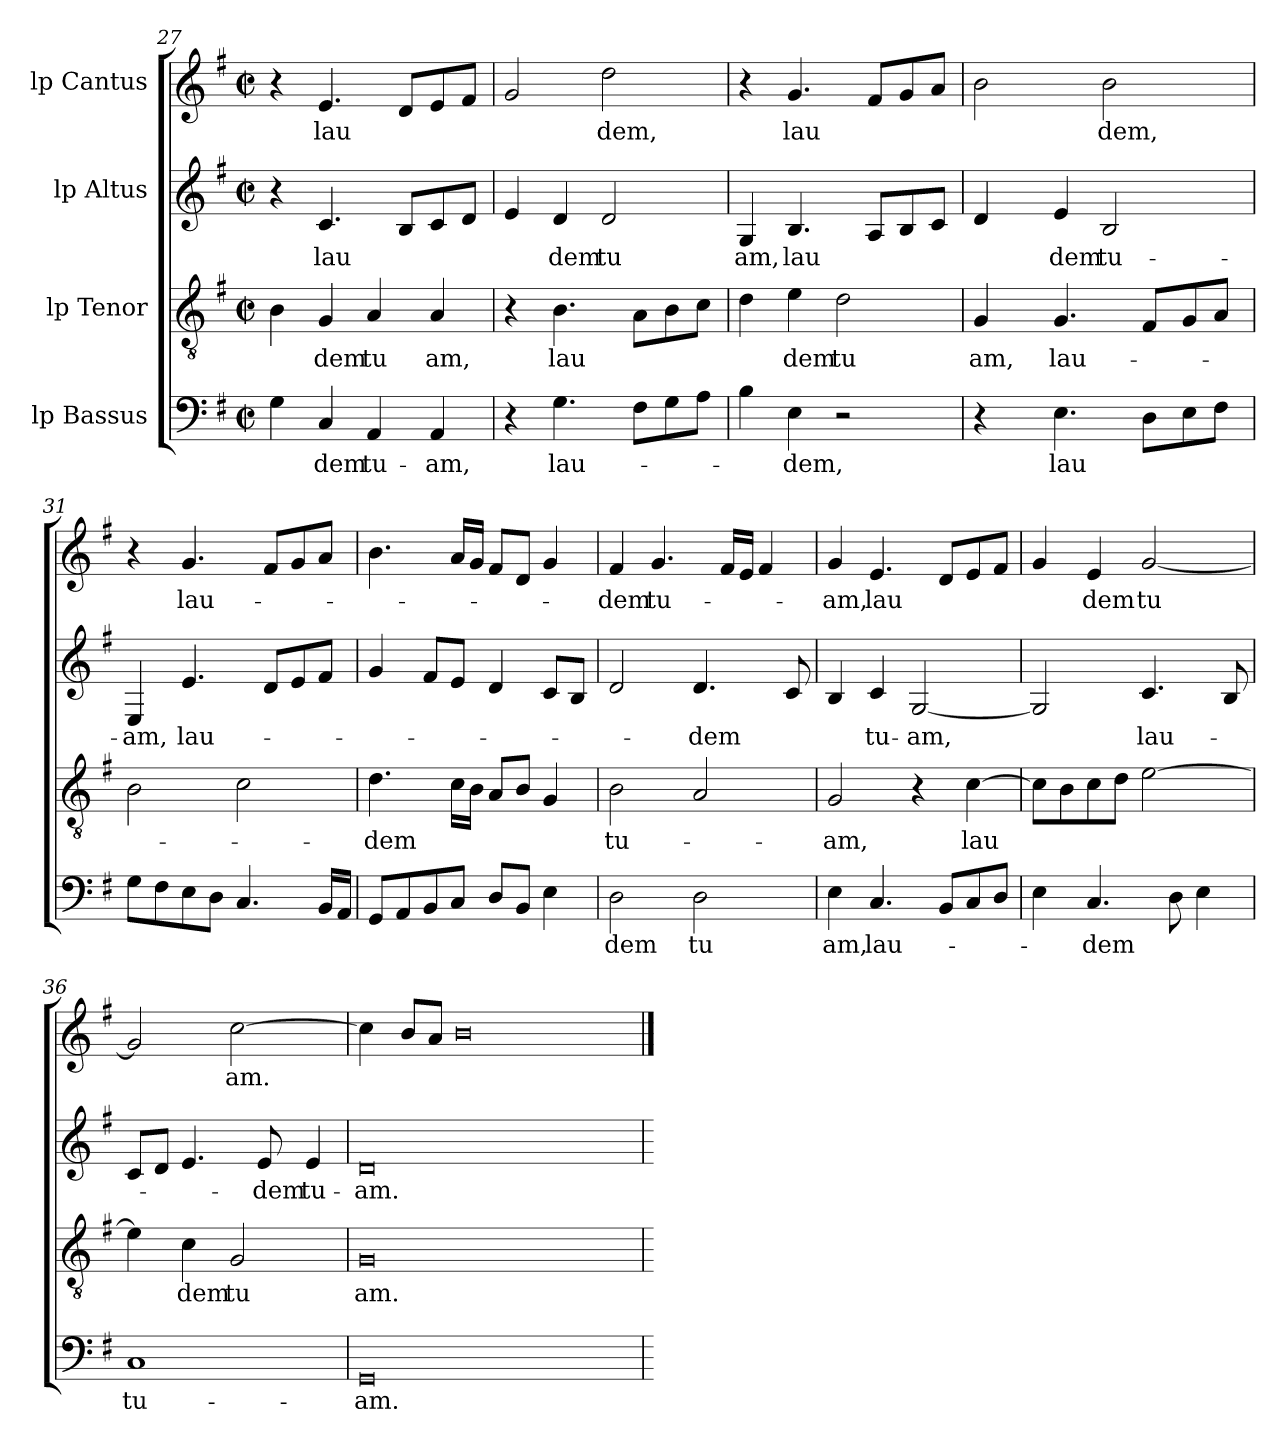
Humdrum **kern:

**kern	**text	**kern	**text	**kern	**text	**kern	**text
*part4	*part4	*part3	*part3	*part2	*part2	*part1	*part1
*staff4	*staff4	*staff3	*staff3	*staff2	*staff2	*staff1	*staff1
*I"lp Bassus	*	*I"lp Tenor	*	*I"lp Altus	*	*I"lp Cantus	*
*clefF4	*	*clefGv2	*	*clefG2	*	*clefG2	*
*k[f#]	*	*k[f#]	*	*k[f#]	*	*k[f#]	*
*G:	*	*G:	*	*G:	*	*G:	*
*M2/2	*	*M2/2	*	*M2/2	*	*M2/2	*
*met(c|)	*	*met(c|)	*	*met(c|)	*	*met(c|)	*
=27	=27	=27	=27	=27	=27	=27	=27
4G\	.	4B\	.	4r	.	4r	.
!	!LO:LY:b:cj	!	!LO:LY:b:cj	!	!LO:LY:b	!	!LO:LY:b
4C/	-dem	4G/	dem	4.c/	lau	4.e/	lau
!	!LO:LY:b:cj	!	!LO:LY:b:cj	!	!	!	!
4AA/	tu-	4A/	tu	.	.	.	.
.	.	.	.	8B/L	.	8d/L	.
!	!LO:LY:b:cj	!	!LO:LY:b:cj	!	!	!	!
4AA/	-am,	4A/	am,	8c/	.	8e/	.
.	.	.	.	8d/J	.	8f#/J	.
=28	=28	=28	=28	=28	=28	=28	=28
4r	.	4r	.	4e/	.	2g/	.
!	!LO:LY:b	!	!LO:LY:b	!	!LO:LY:b:cj	!	!
4.G\	lau-	4.B\	lau	4d/	dem	.	.
!	!	!	!	!	!LO:LY:b:cj	!	!LO:LY:b:cj
.	.	.	.	2d/	tu	2dd\	dem,
8F#\L	.	8A\L	.	.	.	.	.
8G\	.	8B\	.	.	.	.	.
8A\J	.	8c\J	.	.	.	.	.
=29	=29	=29	=29	=29	=29	=29	=29
!	!	!	!	!	!LO:LY:b:cj	!	!
4B\	.	4d\	.	4G/	am,	4r	.
!	!LO:LY:b:cj	!	!LO:LY:b:cj	!	!LO:LY:b	!	!LO:LY:b
4E\	-dem,	4e\	dem	4.B/	lau	4.g/	lau
!	!	!	!LO:LY:b:cj	!	!	!	!
2r	.	2d\	tu	.	.	.	.
.	.	.	.	8A/L	.	8f#/L	.
.	.	.	.	8B/	.	8g/	.
.	.	.	.	8c/J	.	8a/J	.
!!LO:LB:g=z
=30	=30	=30	=30	=30	=30	=30	=30
!	!	!	!LO:LY:b:cj	!	!	!	!
*	*	*^	*	*^	*	*	*
4r	.	4G/	32ryy	am,	4d/	8ryy	.	2b\	.
.	.	.	2ryy	.	.	.	.	.	.
.	.	.	.	.	.	32ryy	.	.	.
.	.	.	.	.	.	2ryy	.	.	.
!	!LO:LY:b	!	!	!LO:LY:b	!	!	!LO:LY:b:cj	!	!
4.E\	lau	4.G/	.	lau-	4e/	.	dem	.	.
!	!	!	!	!	!	!	!LO:LY:b:cj	!	!LO:LY:b:cj
.	.	.	.	.	2B/	.	tu-	2b\	dem,
.	.	.	4...ryy	.	.	.	.	.	.
8D\L	.	8F#/L	.	.	.	.	.	.	.
.	.	.	.	.	.	4ryy	.	.	.
8E\	.	8G/	.	.	.	.	.	.	.
8F#\J	.	8A/J	.	.	.	.	.	.	.
.	.	.	.	.	.	16.ryy	.	.	.
=31	=31	=31	=31	=31	=31	=31	=31	=31	=31
!	!	!	!	!	!	!	!LO:LY:b:cj	!	!
*	*	*v	*v	*	*	*	*	*	*
*	*	*	*	*v	*v	*	*	*
8G\L	.	2B\	.	4E/	-am,	4r	.
8F#\	.	.	.	.	.	.	.
!	!	!	!	!	!LO:LY:b	!	!LO:LY:b
8E\	.	.	.	4.e/	lau-	4.g/	lau-
8D\J	.	.	.	.	.	.	.
4.C/	.	2c\	.	.	.	.	.
.	.	.	.	8d/L	.	8f#/L	.
.	.	.	.	8e/	.	8g/	.
16BB/L	.	.	.	8f#/J	.	8a/J	.
16AA/J	.	.	.	.	.	.	.
=32	=32	=32	=32	=32	=32	=32	=32
!	!	!	!LO:LY:b	!	!	!	!
8GG/L	.	4.d\	-dem	4g/	.	4.b\	.
8AA/	.	.	.	.	.	.	.
8BB/	.	.	.	8f#/L	.	.	.
8C/J	.	16c\L	.	8e/J	.	16a/L	.
.	.	16B\J	.	.	.	16g/J	.
8D/L	.	8A/L	.	4d/	.	8f#/L	.
8BB/J	.	8B/J	.	.	.	8d/J	.
4E\	.	4G/	.	8c/L	.	4g/	.
.	.	.	.	8B/J	.	.	.
=33	=33	=33	=33	=33	=33	=33	=33
!	!LO:LY:b:cj	!	!LO:LY:b:cj	!	!	!	!LO:LY:b:cj
2D\	dem	2B\	tu-	2d/	.	4f#/	-dem
!	!	!	!	!	!	!	!LO:LY:b:cj
.	.	.	.	.	.	4.g/	tu-
!	!LO:LY:b:cj	!	!	!	!LO:LY:b	!	!
2D\	tu	2A/	.	4.d/	-dem	.	.
.	.	.	.	.	.	16f#/L	.
.	.	.	.	.	.	16e/J	.
.	.	.	.	.	.	4f#/	.
.	.	.	.	8c/	.	.	.
!!LO:LB:g=z
=34	=34	=34	=34	=34	=34	=34	=34
!	!LO:LY:b:cj	!	!LO:LY:b:cj	!	!	!	!LO:LY:b:cj
4E\	am,	2G/	-am,	4B/	.	4g/	-am,
!	!LO:LY:b	!	!	!	!LO:LY:b:cj	!	!LO:LY:b
4.C/	lau-	.	.	4c/	tu-	4.e/	lau
!	!	!	!	!	!LO:LY:b:cj	!	!
.	.	4r	.	[<2G/	-am,	.	.
8BB/L	.	.	.	.	.	8d/L	.
!	!	!	!LO:LY:b	!	!	!	!
8C/	.	[>4c\	lau	.	.	8e/	.
8D/J	.	.	.	.	.	8f#/J	.
=35	=35	=35	=35	=35	=35	=35	=35
4E\	.	8c\L]	.	2G/]	.	4g/	.
.	.	8B\	.	.	.	.	.
!	!LO:LY:b	!	!	!	!	!	!LO:LY:b:cj
4.C/	-dem	8c\	.	.	.	4e/	dem
.	.	8d\J	.	.	.	.	.
!	!	!	!	!	!LO:LY:b	!	!LO:LY:b:cj
.	.	[>2e\	.	4.c/	lau-	[<2g/	tu
8D\	.	.	.	.	.	.	.
4E\	.	.	.	.	.	.	.
.	.	.	.	8B/	.	.	.
=36	=36	=36	=36	=36	=36	=36	=36
!	!LO:LY:b:cj	!	!	!	!	!	!
1C	tu-	4e\]	.	8c/L	.	2g/]	.
.	.	.	.	8d/J	.	.	.
!	!	!	!LO:LY:b:cj	!	!	!	!
.	.	4c\	dem	4.e/	.	.	.
!	!	!	!LO:LY:b:cj	!	!	!	!LO:LY:b
.	.	2G/	tu	.	.	[>2cc\	am.
!	!	!	!	!	!LO:LY:b:cj	!	!
.	.	.	.	8e/	-dem	.	.
!	!	!	!	!	!LO:LY:b:cj	!	!
.	.	.	.	4e/	tu-	.	.
=37	=37	=37	=37	=37	=37	=37	=37
!	!LO:LY:b:cj	!	!LO:LY:b:cj	!	!LO:LY:b:cj	!	!
0GG	-am.	0G	am.	0d	-am.	4cc\]	.
.	.	.	.	.	.	8b/L	.
.	.	.	.	.	.	8a/J	.
.	.	.	.	.	.	0b	.
2ryy	.	2ryy	.	2ryy	.	.	.
=	==	=	==	=	==	==	==
*-	*-	*-	*-	*-	*-	*-	*-
